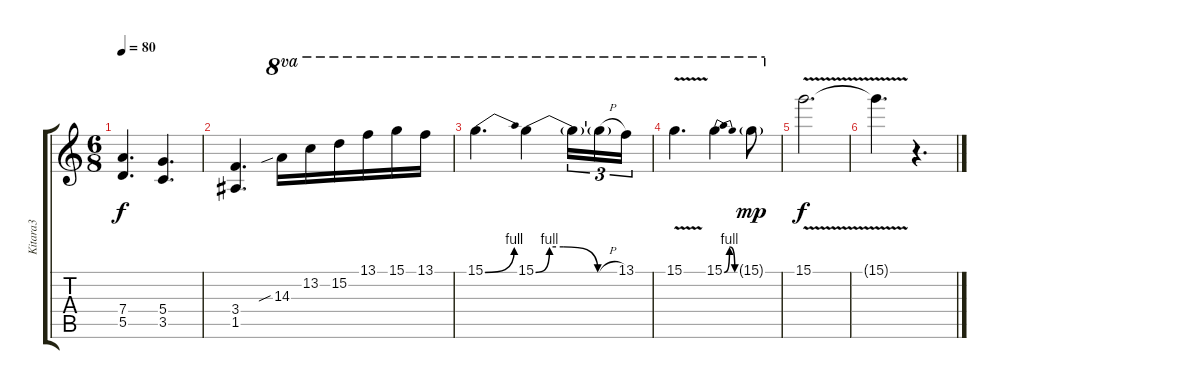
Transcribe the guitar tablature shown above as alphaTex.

\track ("Kitara3" "Kitara3") {instrument distortionguitar}
\staff {score tabs}
\tuning (E4 B3 G3 D3 A2 E2) {hide}
\ts (6 8)
\tempo 80
\clef g2
\ks c
(7.4 5.5).4{d dy f} (5.4 3.5).4{d} |
(3.4 1.5).4{d} 14.3{sib}.16{ot 8va} 13.2.16{ot 8va} 15.2.16{ot 8va} 13.1.16{ot 8va} 15.1.16{ot 8va} 13.1.16{ot 8va} |
15.1{be (bend 0 0 60 4)}.4{d ot 8va} 15.1{be (custom 0 0 10 4 20 4 45 0 60 0)}.4{ot 8va} 15.1{t}.16{tu (3 2) ot 8va} 15.1{h t}.16{tu (3 2) ot 8va} 13.1.16{tu (3 2) ot 8va} |
15.1{v}.4{d ot 8va} 15.1{be (bendrelease 0 0 30 4 30 4 60 0)}.4{ot 8va} 15.1{g}.8{ot 8va dy mp} |
15.1{v}.2{d dy f} |
15.1{t}.4{d} r.4{d}
